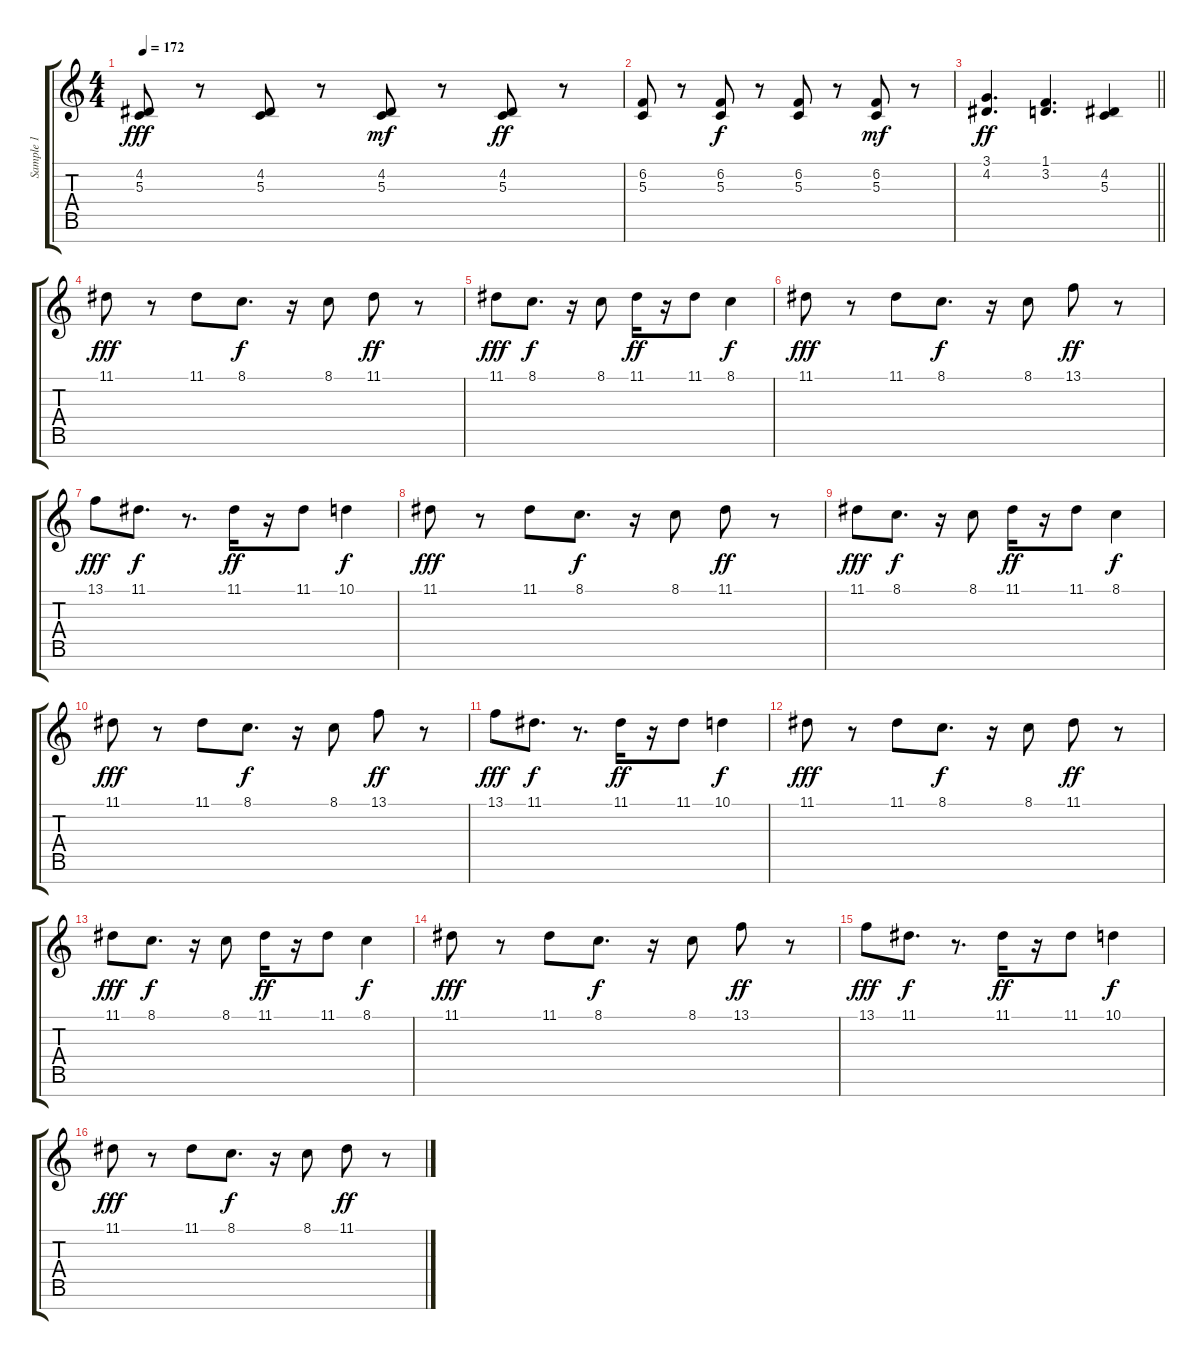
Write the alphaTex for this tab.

\track ("Sample 1" "Sample 1") {instrument lead2sawtooth}
\staff {score tabs}
\tuning (E4 B3 G3 D3 A2 E2 B1) {hide}
\ts (4 4)
\tempo 172
\clef g2
\ks c
(4.2 5.3).8{dy fff} r.8 (4.2 5.3).8 r.8 (4.2 5.3).8{dy mf} r.8 (4.2 5.3).8{dy ff} r.8 |
(6.2 5.3).8 r.8 (6.2 5.3).8{dy f} r.8 (6.2 5.3).8 r.8 (6.2 5.3).8{dy mf} r.8 |
\barLineRight lightlight
(3.1 4.2).4{d dy ff} (1.1 3.2).4{d} (4.2 5.3).4 |
\section ("" " ")
11.1.8{dy fff} r.8 11.1.8 8.1.8{d dy f} r.16 8.1.8 11.1.8{dy ff} r.8 |
11.1.8{dy fff} 8.1.8{d dy f} r.16 8.1.8 11.1.16{dy ff} r.16 11.1.8 8.1.4{dy f} |
11.1.8{dy fff} r.8 11.1.8 8.1.8{d dy f} r.16 8.1.8 13.1.8{dy ff} r.8 |
13.1.8{dy fff} 11.1.8{d dy f} r.8{d} 11.1.16{dy ff} r.16 11.1.8 10.1.4{dy f} |
11.1.8{dy fff} r.8 11.1.8 8.1.8{d dy f} r.16 8.1.8 11.1.8{dy ff} r.8 |
11.1.8{dy fff} 8.1.8{d dy f} r.16 8.1.8 11.1.16{dy ff} r.16 11.1.8 8.1.4{dy f} |
11.1.8{dy fff} r.8 11.1.8 8.1.8{d dy f} r.16 8.1.8 13.1.8{dy ff} r.8 |
13.1.8{dy fff} 11.1.8{d dy f} r.8{d} 11.1.16{dy ff} r.16 11.1.8 10.1.4{dy f} |
11.1.8{dy fff} r.8 11.1.8 8.1.8{d dy f} r.16 8.1.8 11.1.8{dy ff} r.8 |
11.1.8{dy fff} 8.1.8{d dy f} r.16 8.1.8 11.1.16{dy ff} r.16 11.1.8 8.1.4{dy f} |
11.1.8{dy fff} r.8 11.1.8 8.1.8{d dy f} r.16 8.1.8 13.1.8{dy ff} r.8 |
13.1.8{dy fff} 11.1.8{d dy f} r.8{d} 11.1.16{dy ff} r.16 11.1.8 10.1.4{dy f} |
11.1.8{dy fff} r.8 11.1.8 8.1.8{d dy f} r.16 8.1.8 11.1.8{dy ff} r.8
